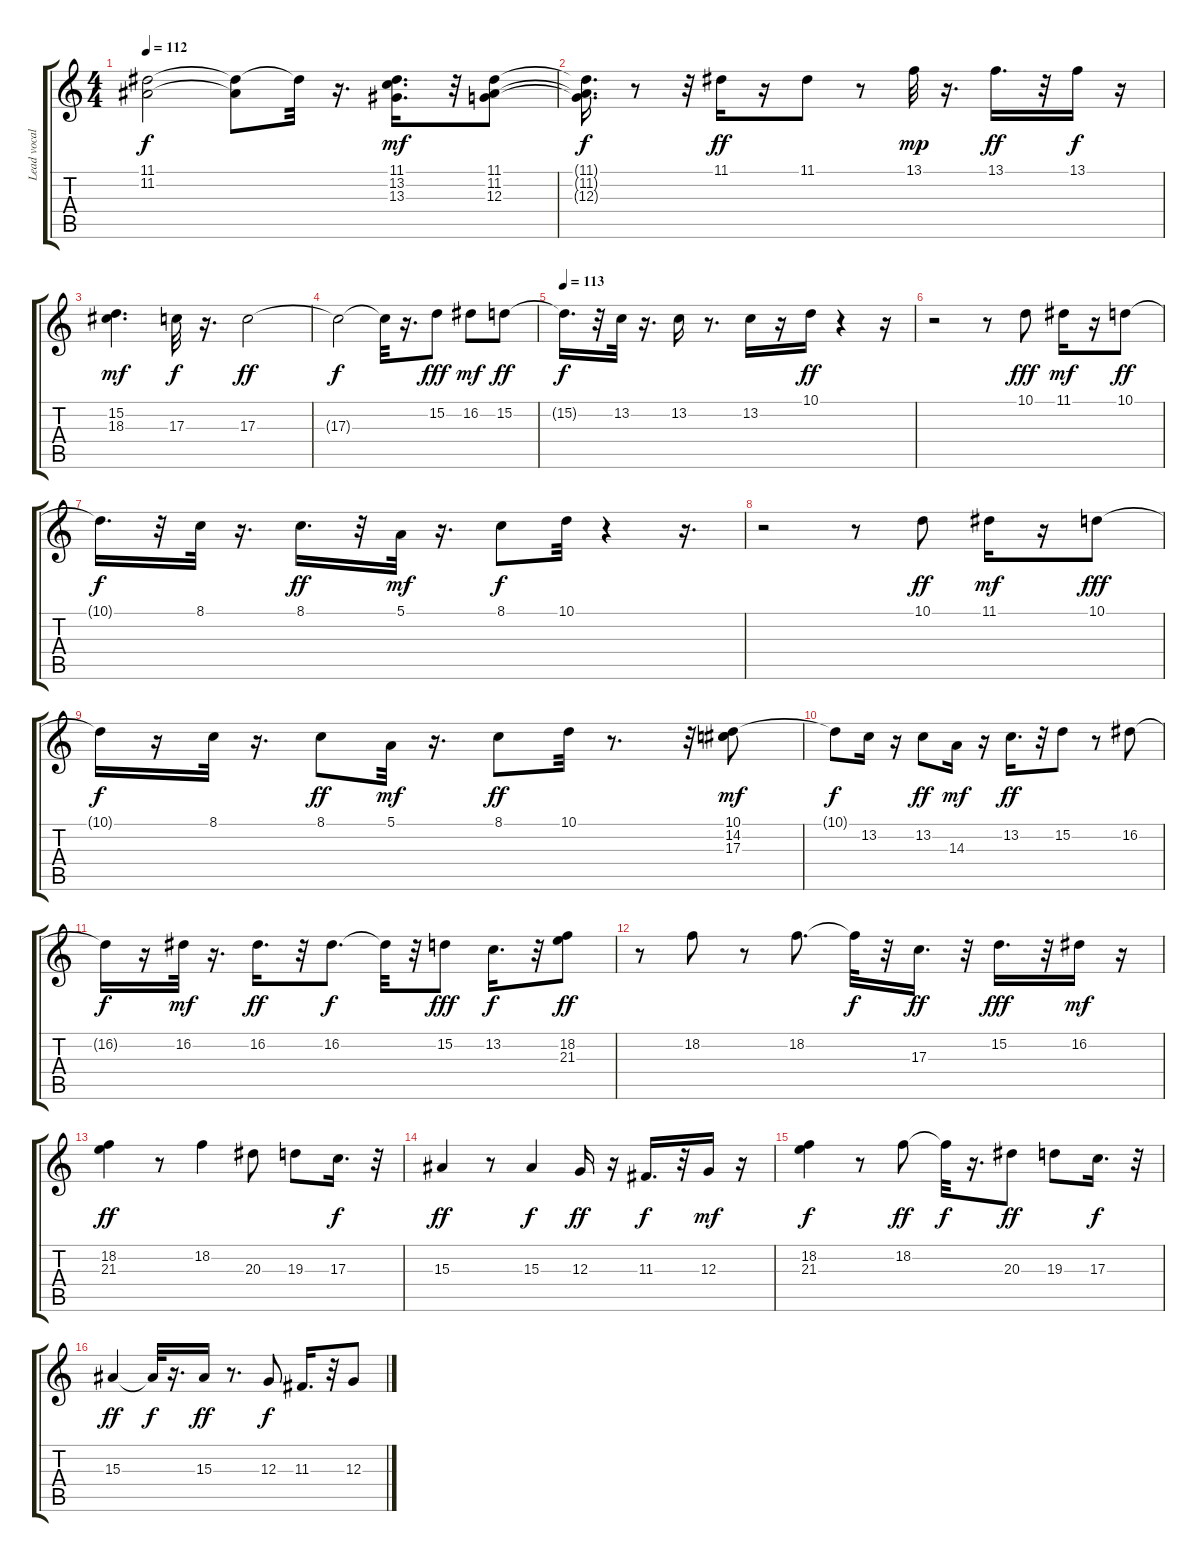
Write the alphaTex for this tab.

\track ("Lead vocal" "Lead vocal") {instrument ocarina}
\staff {score tabs}
\tuning (E4 B3 G3 D3 A2 E2) {hide}
\ts (4 4)
\tempo 112
\clef g2
\ks c
(11.1{t} 11.2{t}).2{dy f} (11.1{t} 11.2{t}).8 11.1{t}.32 r.16{d} (11.1 13.2 13.3).16{d dy mf} r.32 (11.1 11.2 12.3).8 |
(11.1{t} 11.2{t} 12.3{t}).16{d dy f} r.8 r.32 11.1.16{dy ff} r.16 11.1.8 r.8 13.1.32{dy mp} r.16{d} 13.1.16{d dy ff} r.32 13.1.16{dy f} r.16 |
(15.2 18.3).4{d dy mf} 17.3.32{dy f} r.16{d} 17.3.2{dy ff} |
17.3{t}.2{dy f} 17.3{t}.32 r.16{d} 15.2.8{dy fff} 16.2.8{dy mf} 15.2.8{dy ff} |
\tempo 113
15.2{t}.16{d dy f} r.32 13.2.32 r.16{d} 13.2.16 r.8{d} 13.2.16 r.16 10.1.16{dy ff} r.4 r.16 |
r.2 r.8 10.1.8{dy fff} 11.1.16{dy mf} r.16 10.1.8{dy ff} |
10.1{t}.16{d dy f} r.32 8.1.32 r.16{d} 8.1.16{d dy ff} r.32 5.1.32{dy mf} r.16{d} 8.1.8{dy f} 10.1.32 r.4 r.16{d} |
r.2 r.8 10.1.8{dy ff} 11.1.16{dy mf} r.16 10.1.8{dy fff} |
10.1{t}.16{dy f} r.16 8.1.32 r.16{d} 8.1.8{dy ff} 5.1.32{dy mf} r.16{d} 8.1.8{dy ff} 10.1.32 r.8{d} r.32 (10.1 14.2 17.3).8{dy mf} |
10.1{t}.8{dy f} 13.2.16 r.16 13.2.8{dy ff} 14.3.16{dy mf} r.16 13.2.16{d dy ff} r.32 15.2.8 r.8 16.2.8 |
16.2{t}.16{dy f} r.16 16.2.32{dy mf} r.16{d} 16.2.16{d dy ff} r.32 16.2.8{d dy f} 16.2{t}.32 r.32 15.2.8{dy fff} 13.2.16{d dy f} r.32 (18.2 21.3).8{dy ff} |
r.8 18.2.8 r.8 18.2.8{d} 18.2{t}.32{dy f} r.32 17.3.16{d dy ff} r.32 15.2.16{d dy fff} r.32 16.2.16{dy mf} r.16 |
(18.2 21.3).4{dy ff} r.8 18.2.4 20.3.8 19.3.8 17.3.16{d dy f} r.32 |
15.3.4{dy ff} r.8 15.3.4{dy f} 12.3.16{dy ff} r.16 11.3.16{d dy f} r.32 12.3.16{dy mf} r.16 |
(18.2 21.3).4{dy f} r.8 18.2.8{dy ff} 18.2{t}.32{dy f} r.16{d} 20.3.8{dy ff} 19.3.8 17.3.16{d dy f} r.32 |
15.3.4{dy ff} 15.3{t}.32{dy f} r.16{d} 15.3.16{dy ff} r.8{d} 12.3.8{dy f} 11.3.16{d} r.32 12.3.8
